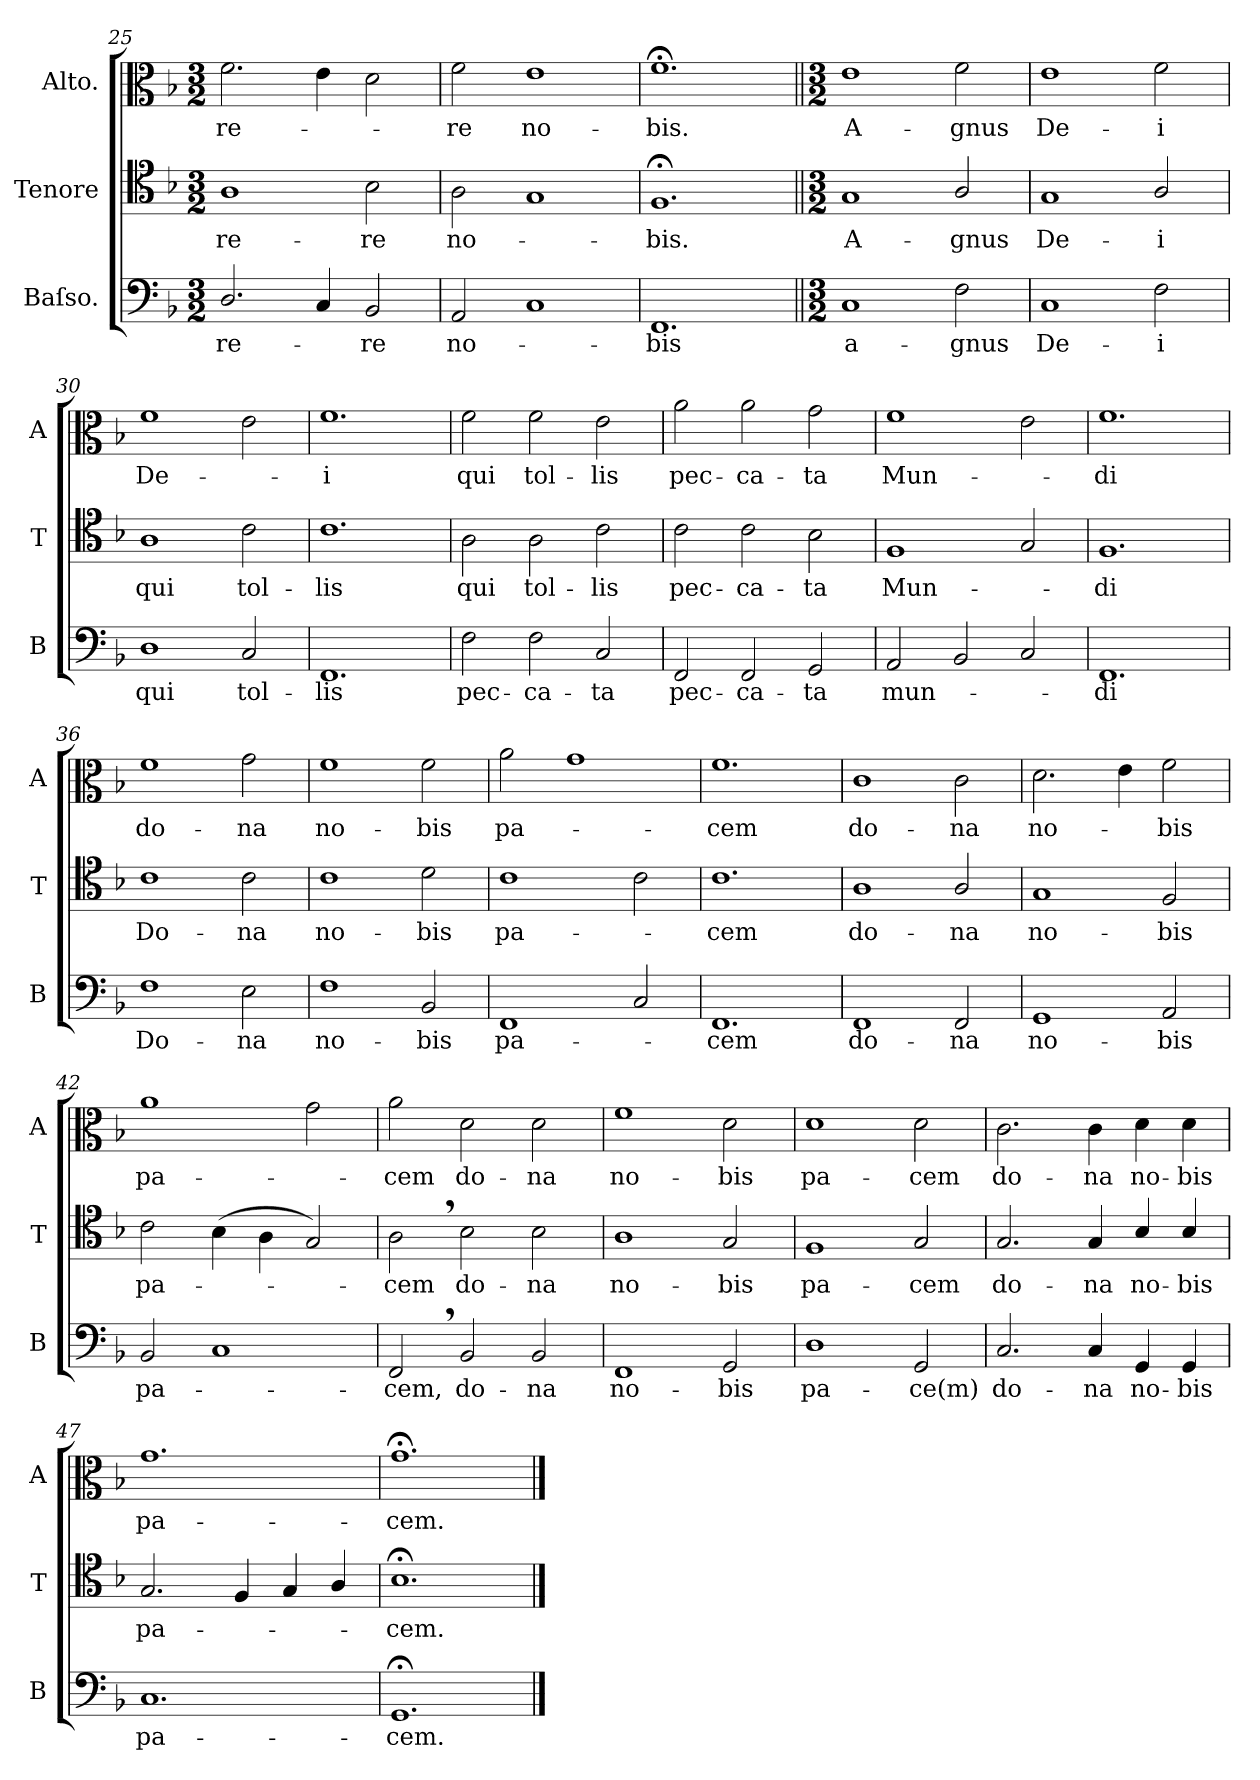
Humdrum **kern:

**kern	**text	**kern	**text	**kern	**text
*part3	*part3	*part2	*part2	*part1	*part1
*staff3	*staff3	*staff2	*staff2	*staff1	*staff1
*I"Baſso.	*	*I"Tenore	*	*I"Alto.	*
*I'B	*	*I'T	*	*I'A	*
*clefF4	*	*clefC4	*	*clefC3	*
*k[b-]	*	*k[b-]	*	*k[b-]	*
*F:	*	*F:	*	*F:	*
*M3/2	*	*M3/2	*	*M3/2	*
=25	=25	=25	=25	=25	=25
2.D/	-re-	1A	-re-	2.f\	-re-
4C/	.	.	.	4e\	.
2BB-/	-re	2B-\	-re	2d\	.
=26	=26	=26	=26	=26	=26
2AA/	no-	2A\	no-	2f\	-re
1C	.	1G	.	1e	no-
=27	=27	=27	=27	=27	=27
1.FF	-bis	1.F;<	-bis.	1.f;<	-bis.
=28||	=28||	=28||	=28||	=28||	=28||
*M3/2	*	*M3/2	*	*M3/2	*
1C	a-	1G	A-	1e	A-
2F\	-gnus	2A/	-gnus	2f\	-gnus
=29	=29	=29	=29	=29	=29
1C	De-	1G	De-	1e	De-
2F\	-i	2A/	-i	2f\	-i
=30	=30	=30	=30	=30	=30
1D	qui	1A	qui	1f	De-
2C/	tol-	2c\	tol-	2e\	.
=31	=31	=31	=31	=31	=31
1.FF	-lis	1.c	-lis	1.f	-i
=32	=32	=32	=32	=32	=32
2F\	pec-	2A\	qui	2f\	qui
2F\	-ca-	2A\	tol-	2f\	tol-
2C/	-ta	2c\	-lis	2e\	-lis
=33	=33	=33	=33	=33	=33
2FF/	pec-	2c\	pec-	2a\	pec-
2FF/	-ca-	2c\	-ca-	2a\	-ca-
2GG/	-ta	2B-\	-ta	2g\	-ta
=34	=34	=34	=34	=34	=34
2AA/	mun-	1F	Mun-	1f	Mun-
2BB-/	.	.	.	.	.
2C/	.	2G/	.	2e\	.
=35	=35	=35	=35	=35	=35
1.FF	-di	1.F	-di	1.f	-di
=36	=36	=36	=36	=36	=36
1F	Do-	1c	Do-	1f	do-
2E\	-na	2c\	-na	2g\	-na
=37	=37	=37	=37	=37	=37
1F	no-	1c	no-	1f	no-
2BB-/	-bis	2d\	-bis	2f\	-bis
=38	=38	=38	=38	=38	=38
1FF	pa-	1c	pa-	2a\	pa-
.	.	.	.	1g	.
2C/	.	2c\	.	.	.
=39	=39	=39	=39	=39	=39
1.FF	-cem	1.c	-cem	1.f	-cem
=40	=40	=40	=40	=40	=40
1FF	do-	1A	do-	1c	do-
2FF/	-na	2A/	-na	2c\	-na
=41	=41	=41	=41	=41	=41
1GG	no-	1G	no-	2.d\	no-
.	.	.	.	4e\	.
2AA/	-bis	2F/	-bis	2f\	-bis
=42	=42	=42	=42	=42	=42
2BB-/	pa-	2c\	pa-	1a	pa-
1C	.	(4B-\	.	.	.
.	.	4A\	.	.	.
.	.	2G/)	.	2g\	.
=43	=43	=43	=43	=43	=43
2FF,/	-cem,	2A,<\	-cem	2a\	-cem
2BB-/	do-	2B-\	do-	2d\	do-
2BB-/	-na	2B-\	-na	2d\	-na
=44	=44	=44	=44	=44	=44
1FF	no-	1A	no-	1f	no-
2GG/	-bis	2G/	-bis	2d\	-bis
=45	=45	=45	=45	=45	=45
1D	pa-	1F	pa-	1d	pa-
2GG/	-ce(m)	2G/	-cem	2d\	-cem
=46	=46	=46	=46	=46	=46
2.C/	do-	2.G/	do-	2.c\	do-
4C/	-na	4G/	-na	4c\	-na
4GG/	no-	4B-/	no-	4d\	no-
4GG/	-bis	4B-/	-bis	4d\	-bis
=47	=47	=47	=47	=47	=47
1.C	pa-	2.G/	pa-	1.g	pa-
.	.	4F/	.	.	.
.	.	4G/	.	.	.
.	.	4A/	.	.	.
=48	=48	=48	=48	=48	=48
1.GG;<	-cem.	1.B-;<	-cem.	1.g;<	-cem.
==	==	==	==	==	==
*-	*-	*-	*-	*-	*-
